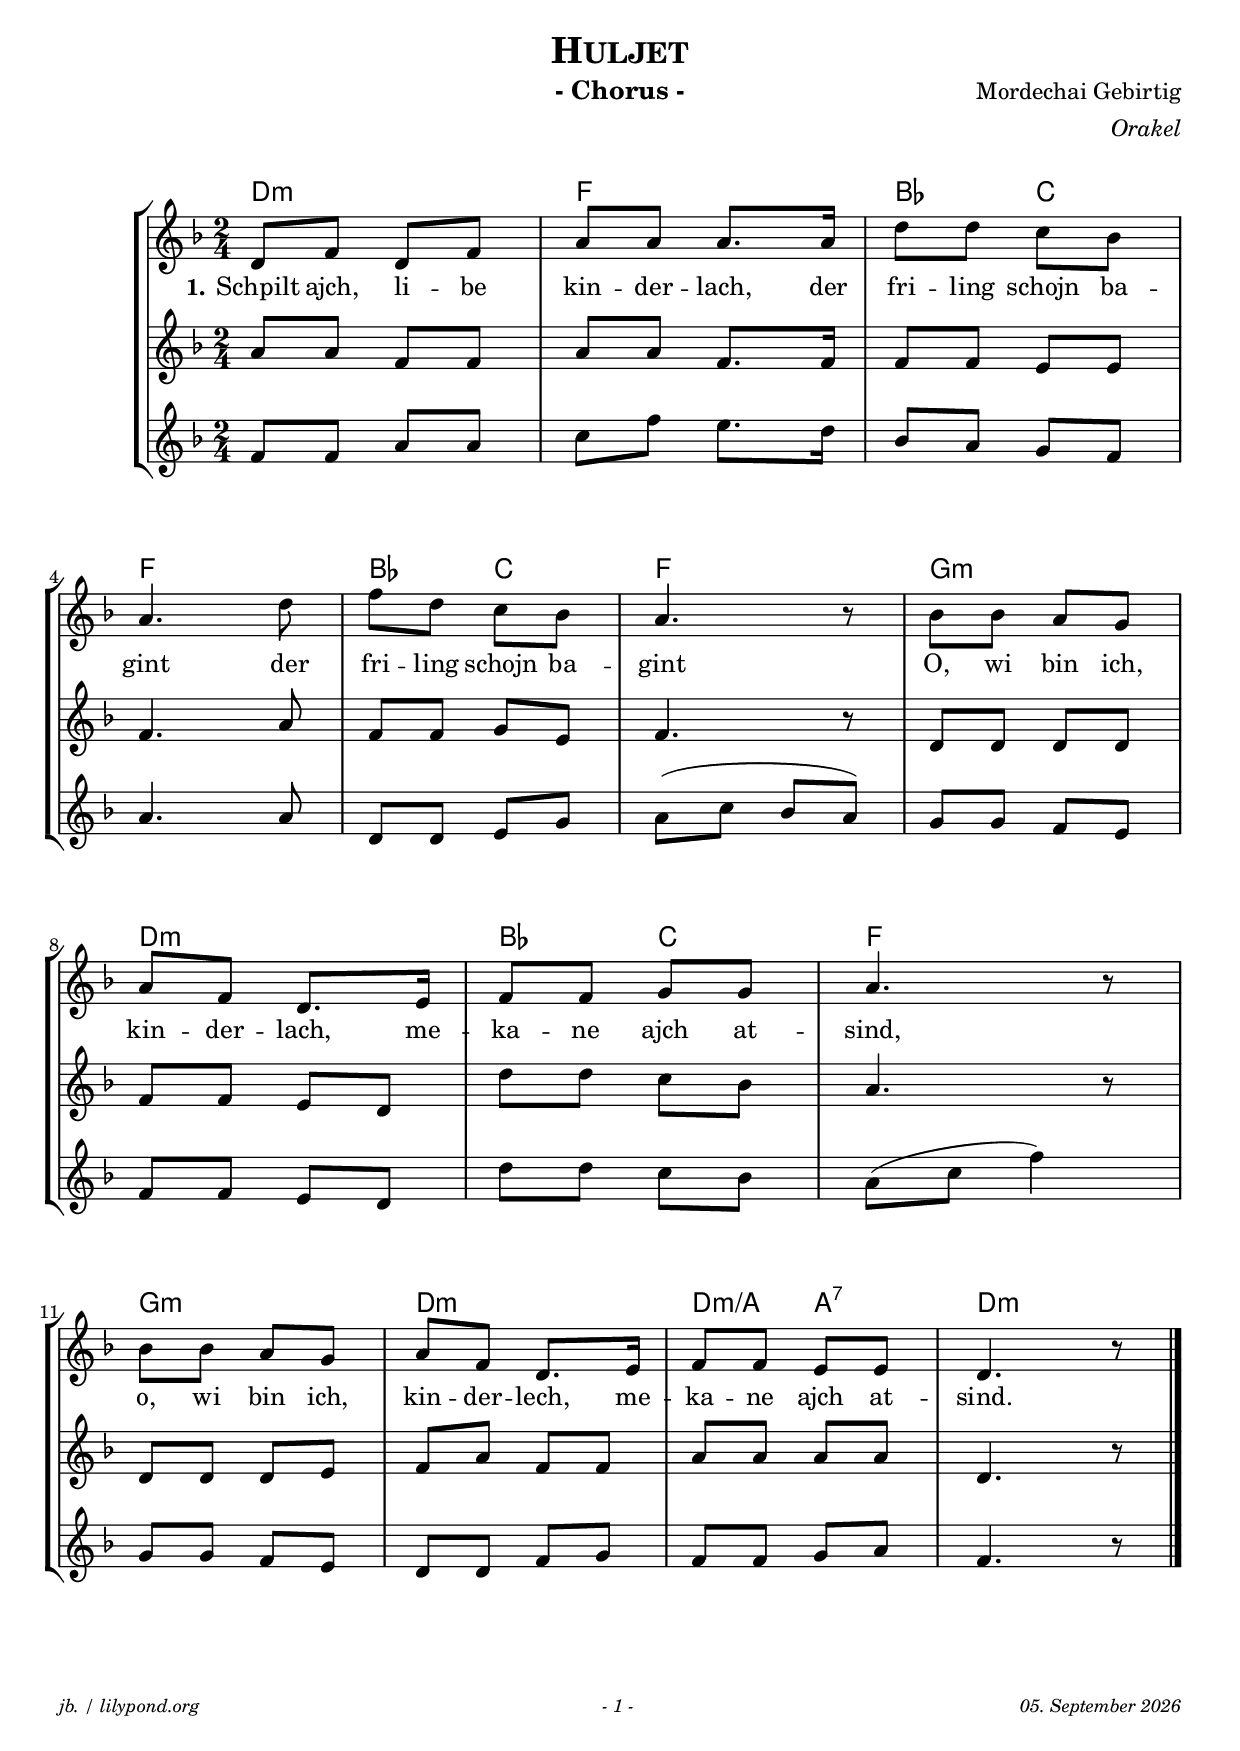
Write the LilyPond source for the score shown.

\version "2.20.0"

piecename_footerline = "Huljet (Chorus)"
version_date = "05.2022"


\include "../_common/footers.ily"
\footer_common_with_pagenum 

\version "2.20.0"
version_date = "05.2022"

\header {
  title = \markup \caps "Huljet"
  composer = "Mordechai Gebirtig"
  arranger = " "
}


\header {
  arranger = \markup \italic "Orakel"
  instrument = "- Chorus -"
  }
\paper {
  system-system-spacing.padding = #7.8
  ragged-last-bottom = ##t
}

\markup \vspace #1 % space between header and score

% -- music and text ------------------------------------------------
\version "2.20.0"

global = {
  \key d \minor
  \time 2/4
}

voice_chords = \chordmode {
  d2:m f2 bes4 c4 
  f2 bes4 c4 f2g2:m
  d:m bes4 c f2
  g2:m d:m d4:m/a a:7 d2:m
}

voice_vocal = \fixed c' { 
  %\tieDashed \slurDashed
  d8 f d f a a a8. a16 d'8 d' c' bes \break
  a4. d'8 f' d' c' bes a4. r8 bes bes a g \break
  a f d8. e16 f8 f g g a4. r8 \break
  bes8 bes a g a f d8. e16 f8 f e e d4. r8 \bar "|."
}

voice_vocal_two = \fixed c' { 
  a8 a  f f  a a f8. f16 f8 f e e 
  f4. a8 f8 f8 g8 e f4. r8 d8 d d d
  f8 f e d d' d' c'bes a4. r8
  d8 d d8 e f a f8 f a a a a d4. r8
}

voice_vocal_three = \fixed c' { 
  f8 f a a c' f' e'8. d'16 bes8 a g f 
  a4.  a8 d8 d e8 g a (c' bes a) g g f e
  f f e d d' d' c' bes a (c' f'4)
  g8 g f e d d f g f f g a f4. r8

}

\version "2.20.0"



stanza_one = \lyricmode 
  {\set fontSize = #0
   \set stanza = "1."
   Schpilt8 ajch, li -- be kin -- der -- lach,8. der16 fri8 -- ling schojn ba --
   gint4. der8 fri -- ling schojn ba -- gint2 O,8 wi bin ich, 
   kin -- der -- lach,8. me16 -- ka8 -- ne ajch at -- sind,2
   o,8 wi bin ich, kin -- der -- lech,8. me16 -- ka8 -- ne ajch at -- sind.2
  
  } 


% -- container ---------------------------------------------
\score {
  <<
    \new ChordNames {
      \voice_chords 
      }
    \new StaffGroup <<
      
      \new Staff {
        \global
        \voice_vocal
        }
   
      \new Lyrics 
        \stanza_one
        
      \new Staff {
         \global
         \voice_vocal_two
        }   
        
      \new Staff {
         \global
         \voice_vocal_three
        } 
      >>
  >>
  
  \layout { }
  \midi { \tempo 4=80 }
}